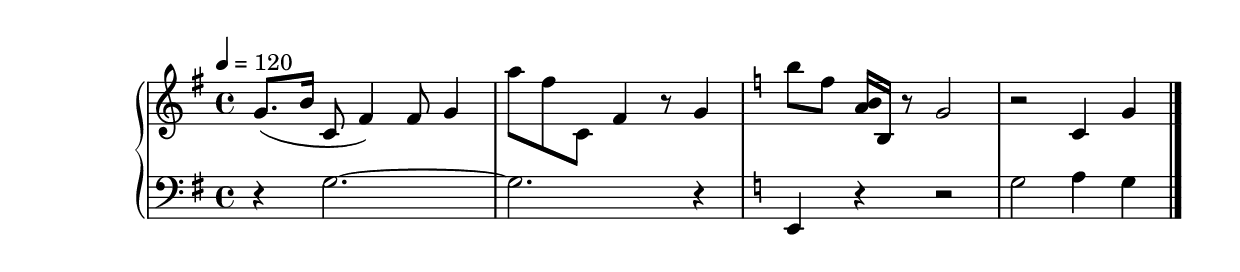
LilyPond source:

% created by MidiToLily version 1.0.0.6
\version "2.24.3"
\language "english"
\parallelMusic voiceA,voiceB {
  %   bar 1
  \key g \major
  \time 4/4
  \tempo 4 = 120
  \clef "G"
  g'8.( b'16 c'8 fs'4) 8 g'4 |
  \key g \major
  \time 4/4
  \tempo 4 = 120
  \clef "F"
  r4 g2.~ |

  %   bar 2
  a''8 fs''8 c'8 fs'4 r8 g'4 |
  g2. r4 |

  %   bar 3
  \key c \major
  b''8 f''8 <a' b'>16 b16 r8 g'2 |
  \key c \major
  e,4 r4 r2 |

  %   bar 4
  r2 c'4 g'4 |
  g2 a4 g4 |

  \fine |
  \fine |
}
\score {
  \new PianoStaff <<
    \new Staff = "up" { \voiceA }
    \new Staff = "down" { \voiceB }
  >>
  \layout {}
  \midi {}
}
